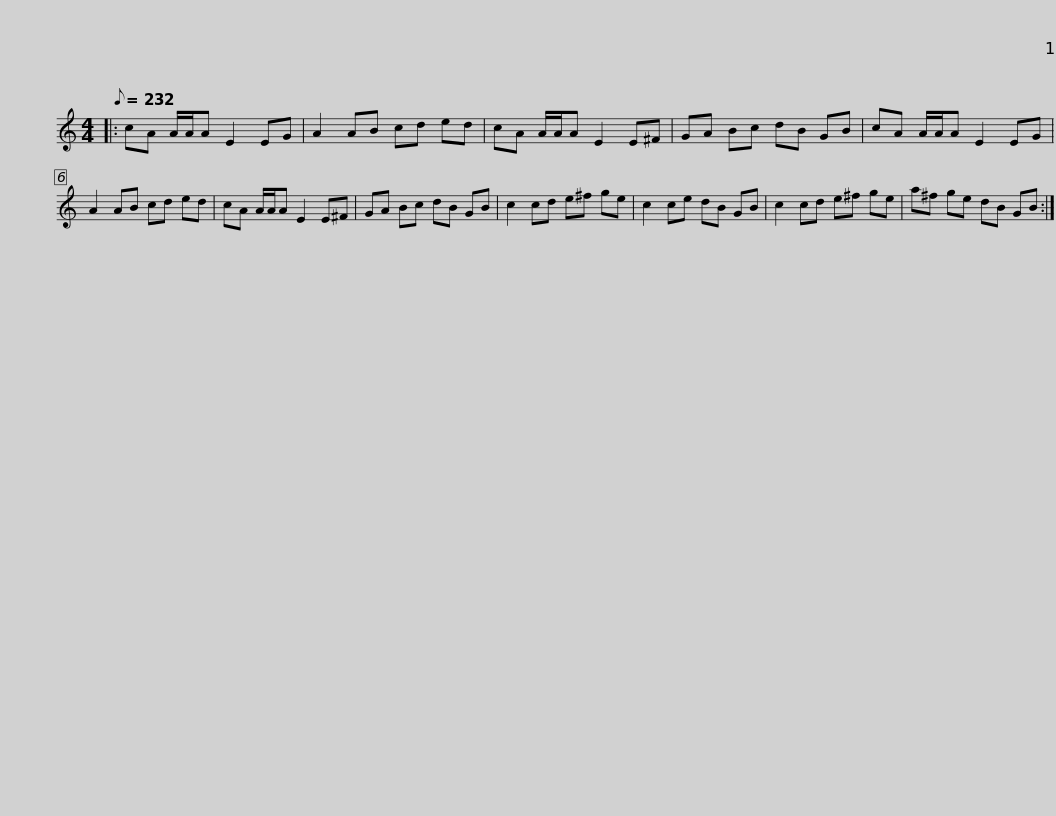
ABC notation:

X:1
L:1/8
Q:1/8=232
M:4/4
I:linebreak $
K:C
V:1 treble
V:1
|: cA A/A/A E2 EG | A2 AB cd ed | cA A/A/A E2 E^F | GA Bc dB GB | cA A/A/A E2 EG |$ %5
 A2 AB cd ed | cA A/A/A E2 E^F | GA Bc dB GB | c2 cd e^f ge | c2 ce dB GB | %10
 c2 cd e^f ge |$ a^f ge dB GB :| %12
